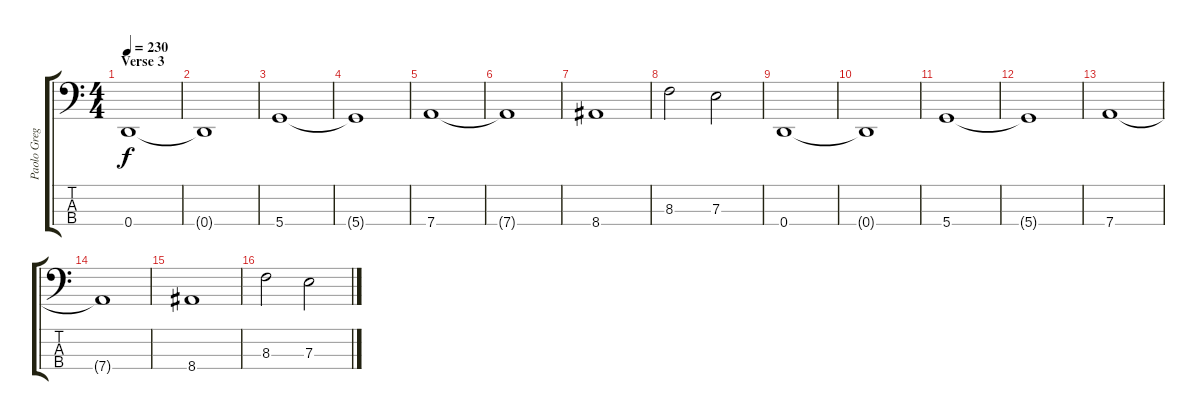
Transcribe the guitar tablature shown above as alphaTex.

\track ("Paolo Gregoletto" "Paolo Greg") {instrument electricbasspick}
\staff {score tabs}
\tuning (G2 D2 A1 D1) {hide}
\ts (4 4)
\section ("" "Verse 3")
\tempo 230
\clef f4
\ks c
0.4.1{dy f} |
0.4{t}.1 |
5.4.1 |
5.4{t}.1 |
7.4.1 |
7.4{t}.1 |
8.4.1 |
8.3.2 7.3.2 |
0.4.1 |
0.4{t}.1 |
5.4.1 |
5.4{t}.1 |
7.4.1 |
7.4{t}.1 |
8.4.1 |
8.3.2 7.3.2
